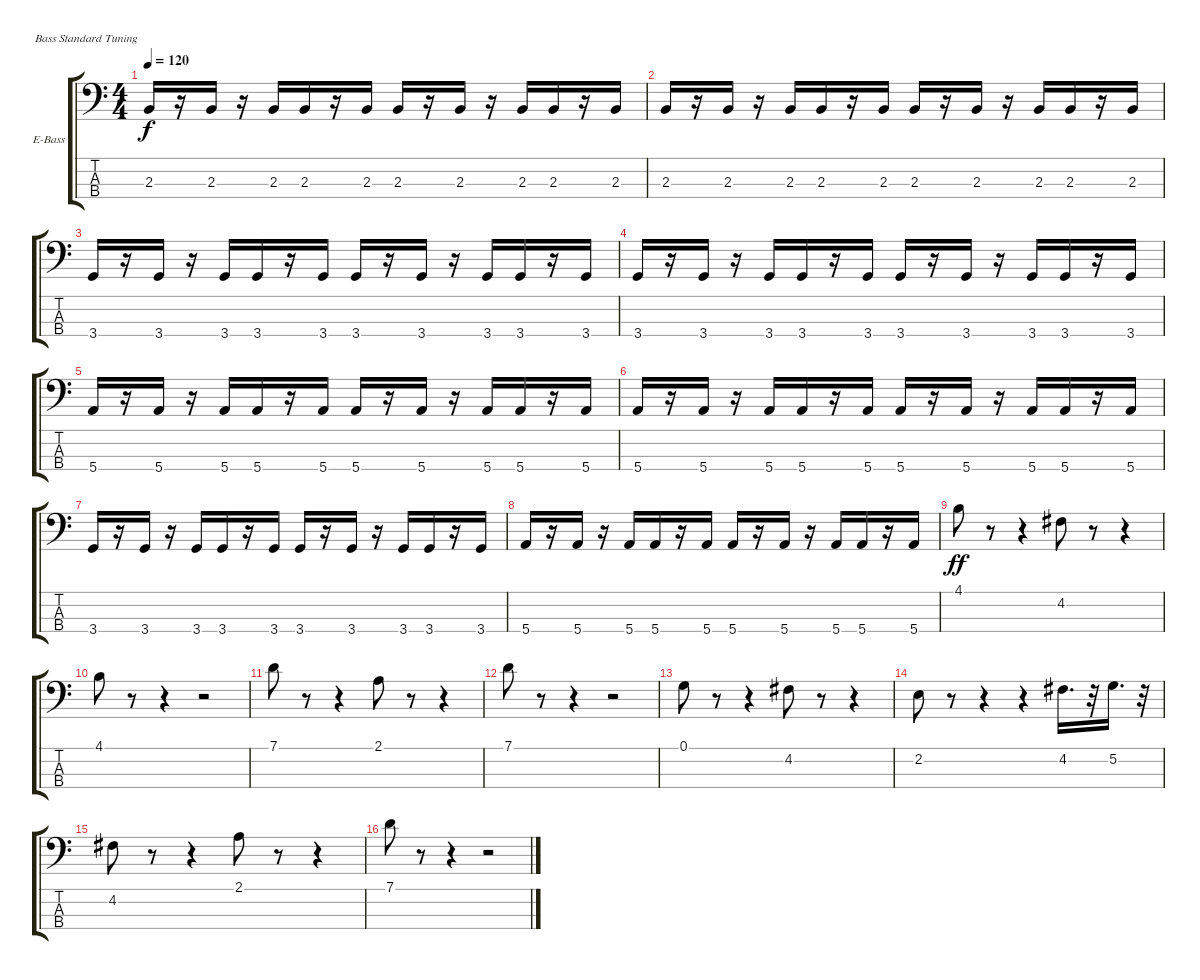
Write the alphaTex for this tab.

\defaultSystemsLayout 4
\bracketExtendMode groupsimilarinstruments
\firstSystemTrackNameOrientation horizontal
\otherSystemsTrackNameOrientation horizontal
\track ("Electric Bass" "E-Bass") {instrument electricbassfinger}
\staff {score tabs}
\tuning (G2 D2 A1 E1)
\ts (4 4)
\tempo 120
\clef f4
\ks c
2.3.16{dy f} r.16 2.3.16 r.16 2.3.16 2.3.16 r.16 2.3.16 2.3.16 r.16 2.3.16 r.16 2.3.16 2.3.16 r.16 2.3.16 |
2.3.16 r.16 2.3.16 r.16 2.3.16 2.3.16 r.16 2.3.16 2.3.16 r.16 2.3.16 r.16 2.3.16 2.3.16 r.16 2.3.16 |
3.4.16 r.16 3.4.16 r.16 3.4.16 3.4.16 r.16 3.4.16 3.4.16 r.16 3.4.16 r.16 3.4.16 3.4.16 r.16 3.4.16 |
3.4.16 r.16 3.4.16 r.16 3.4.16 3.4.16 r.16 3.4.16 3.4.16 r.16 3.4.16 r.16 3.4.16 3.4.16 r.16 3.4.16 |
5.4.16 r.16 5.4.16 r.16 5.4.16 5.4.16 r.16 5.4.16 5.4.16 r.16 5.4.16 r.16 5.4.16 5.4.16 r.16 5.4.16 |
5.4.16 r.16 5.4.16 r.16 5.4.16 5.4.16 r.16 5.4.16 5.4.16 r.16 5.4.16 r.16 5.4.16 5.4.16 r.16 5.4.16 |
3.4.16 r.16 3.4.16 r.16 3.4.16 3.4.16 r.16 3.4.16 3.4.16 r.16 3.4.16 r.16 3.4.16 3.4.16 r.16 3.4.16 |
5.4.16 r.16 5.4.16 r.16 5.4.16 5.4.16 r.16 5.4.16 5.4.16 r.16 5.4.16 r.16 5.4.16 5.4.16 r.16 5.4.16 |
4.1.8{dy ff} r.8 r.4 4.2.8 r.8 r.4 |
4.1.8 r.8 r.4 r.2 |
7.1.8 r.8 r.4 2.1.8 r.8 r.4 |
7.1.8 r.8 r.4 r.2 |
0.1.8 r.8 r.4 4.2.8 r.8 r.4 |
2.2.8 r.8 r.4 r.4 4.2.16{d} r.32 5.2.16{d} r.32 |
4.2.8 r.8 r.4 2.1.8 r.8 r.4 |
7.1.8 r.8 r.4 r.2
